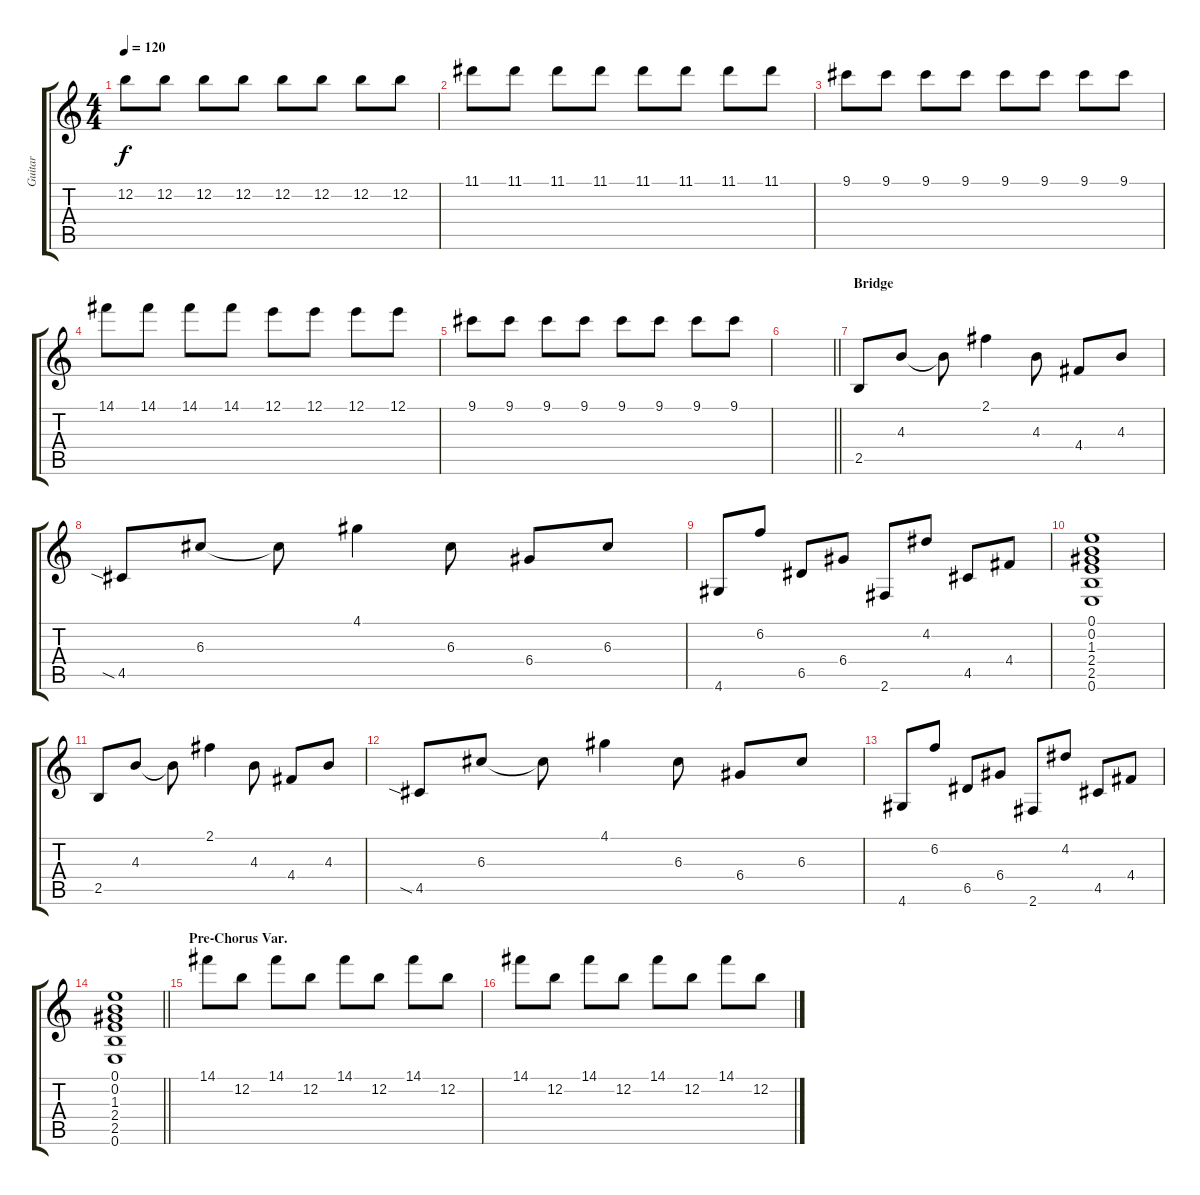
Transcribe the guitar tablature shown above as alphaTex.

\track ("Guitar" "Guitar") {instrument overdrivenguitar}
\staff {score tabs}
\tuning (E4 B3 G3 D3 A2 E2) {hide}
\ts (4 4)
\tempo 120
\clef g2
\ks c
12.2.8{dy f} 12.2.8 12.2.8 12.2.8 12.2.8 12.2.8 12.2.8 12.2.8 |
11.1.8 11.1.8 11.1.8 11.1.8 11.1.8 11.1.8 11.1.8 11.1.8 |
9.1.8 9.1.8 9.1.8 9.1.8 9.1.8 9.1.8 9.1.8 9.1.8 |
14.1.8 14.1.8 14.1.8 14.1.8 12.1.8 12.1.8 12.1.8 12.1.8 |
9.1.8 9.1.8 9.1.8 9.1.8 9.1.8 9.1.8 9.1.8 9.1.8 |
\barLineRight lightlight
|
\section ("" "Bridge")
2.5.8 4.3.8 4.3{t}.8 2.1.4 4.3.8 4.4.8 4.3.8 |
4.5{sia}.8 6.3.8 6.3{t}.8 4.1.4 6.3.8 6.4.8 6.3.8 |
4.6.8 6.2.8 6.5.8 6.4.8 2.6.8 4.2.8 4.5.8 4.4.8 |
(0.1 0.2 1.3 2.4 2.5 0.6).1 |
2.5.8 4.3.8 4.3{t}.8 2.1.4 4.3.8 4.4.8 4.3.8 |
4.5{sia}.8 6.3.8 6.3{t}.8 4.1.4 6.3.8 6.4.8 6.3.8 |
4.6.8 6.2.8 6.5.8 6.4.8 2.6.8 4.2.8 4.5.8 4.4.8 |
\barLineRight lightlight
(0.1 0.2 1.3 2.4 2.5 0.6).1 |
\section ("" "Pre-Chorus Var.")
14.1.8 12.2.8 14.1.8 12.2.8 14.1.8 12.2.8 14.1.8 12.2.8 |
14.1.8 12.2.8 14.1.8 12.2.8 14.1.8 12.2.8 14.1.8 12.2.8
